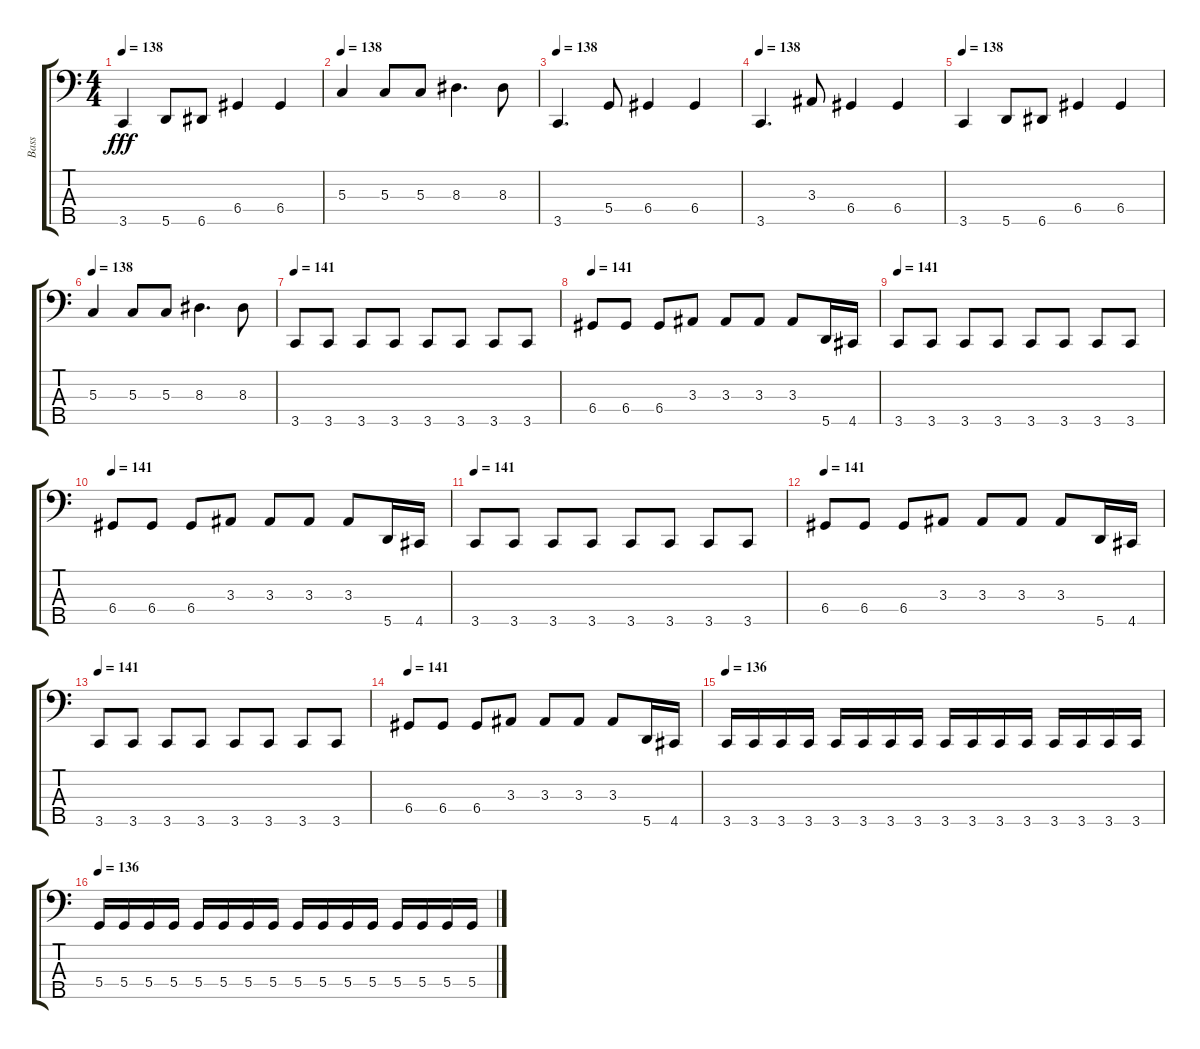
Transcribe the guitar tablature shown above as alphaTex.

\track ("Bass" "Bass") {instrument electricbassfinger}
\staff {score tabs}
\tuning (F2 C2 G1 D1 A0) {hide}
\ts (4 4)
\tempo 138
\clef f4
\ks c
3.5.4{dy fff} 5.5.8 6.5.8 6.4.4 6.4.4 |
\tempo 138
5.3.4 5.3.8 5.3.8 8.3.4{d} 8.3.8 |
\tempo 138
3.5.4{d} 5.4.8 6.4.4 6.4.4 |
\tempo 138
3.5.4{d} 3.3.8 6.4.4 6.4.4 |
\tempo 138
3.5.4 5.5.8 6.5.8 6.4.4 6.4.4 |
\tempo 138
5.3.4 5.3.8 5.3.8 8.3.4{d} 8.3.8 |
\tempo 141
3.5.8 3.5.8 3.5.8 3.5.8 3.5.8 3.5.8 3.5.8 3.5.8 |
\tempo 141
6.4.8 6.4.8 6.4.8 3.3.8 3.3.8 3.3.8 3.3.8 5.5.16 4.5.16 |
\tempo 141
3.5.8 3.5.8 3.5.8 3.5.8 3.5.8 3.5.8 3.5.8 3.5.8 |
\tempo 141
6.4.8 6.4.8 6.4.8 3.3.8 3.3.8 3.3.8 3.3.8 5.5.16 4.5.16 |
\tempo 141
3.5.8 3.5.8 3.5.8 3.5.8 3.5.8 3.5.8 3.5.8 3.5.8 |
\tempo 141
6.4.8 6.4.8 6.4.8 3.3.8 3.3.8 3.3.8 3.3.8 5.5.16 4.5.16 |
\tempo 141
3.5.8 3.5.8 3.5.8 3.5.8 3.5.8 3.5.8 3.5.8 3.5.8 |
\tempo 141
6.4.8 6.4.8 6.4.8 3.3.8 3.3.8 3.3.8 3.3.8 5.5.16 4.5.16 |
\tempo 136
3.5.16 3.5.16 3.5.16 3.5.16 3.5.16 3.5.16 3.5.16 3.5.16 3.5.16 3.5.16 3.5.16 3.5.16 3.5.16 3.5.16 3.5.16 3.5.16 |
\tempo 136
5.4.16 5.4.16 5.4.16 5.4.16 5.4.16 5.4.16 5.4.16 5.4.16 5.4.16 5.4.16 5.4.16 5.4.16 5.4.16 5.4.16 5.4.16 5.4.16
